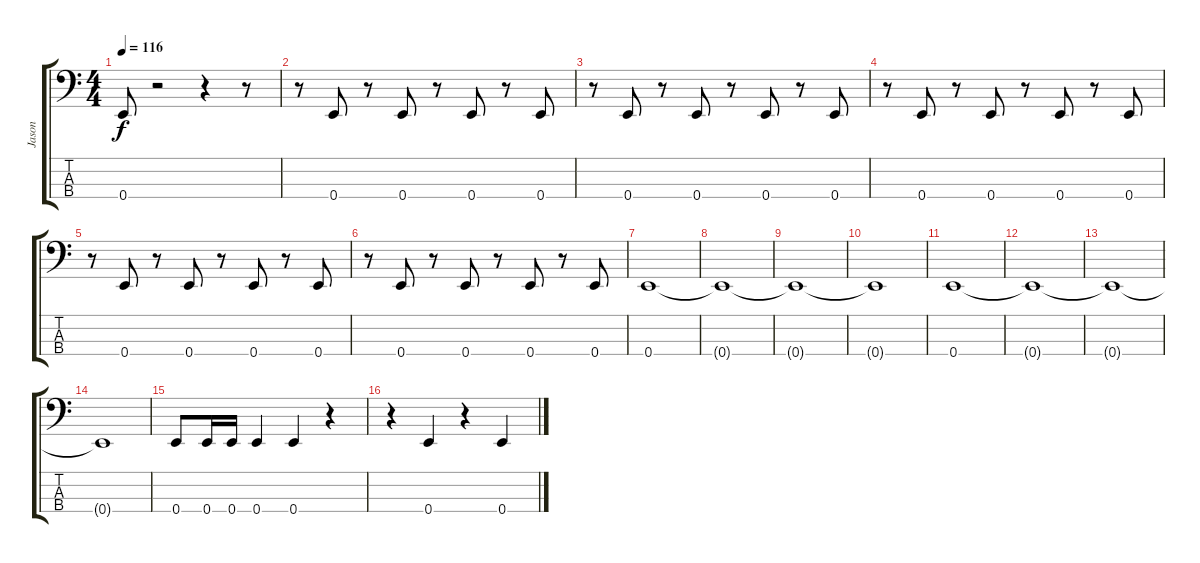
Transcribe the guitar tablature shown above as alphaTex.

\track ("Jason" "Jason") {instrument electricbasspick}
\staff {score tabs}
\tuning (G2 D2 A1 E1) {hide}
\ts (4 4)
\tempo 116
\clef f4
\ks c
0.4.8{dy f instrument electricbasspick} r.2 r.4 r.8 |
r.8 0.4.8 r.8 0.4.8 r.8 0.4.8 r.8 0.4.8 |
r.8 0.4.8 r.8 0.4.8 r.8 0.4.8 r.8 0.4.8 |
r.8 0.4.8 r.8 0.4.8 r.8 0.4.8 r.8 0.4.8 |
r.8 0.4.8 r.8 0.4.8 r.8 0.4.8 r.8 0.4.8 |
r.8 0.4.8 r.8 0.4.8 r.8 0.4.8 r.8 0.4.8 |
0.4.1 |
0.4{t}.1 |
0.4{t}.1 |
0.4{t}.1 |
0.4.1 |
0.4{t}.1 |
0.4{t}.1 |
0.4{t}.1 |
0.4.8 0.4.16 0.4.16 0.4.4 0.4.4 r.4 |
r.4 0.4.4 r.4 0.4.4
